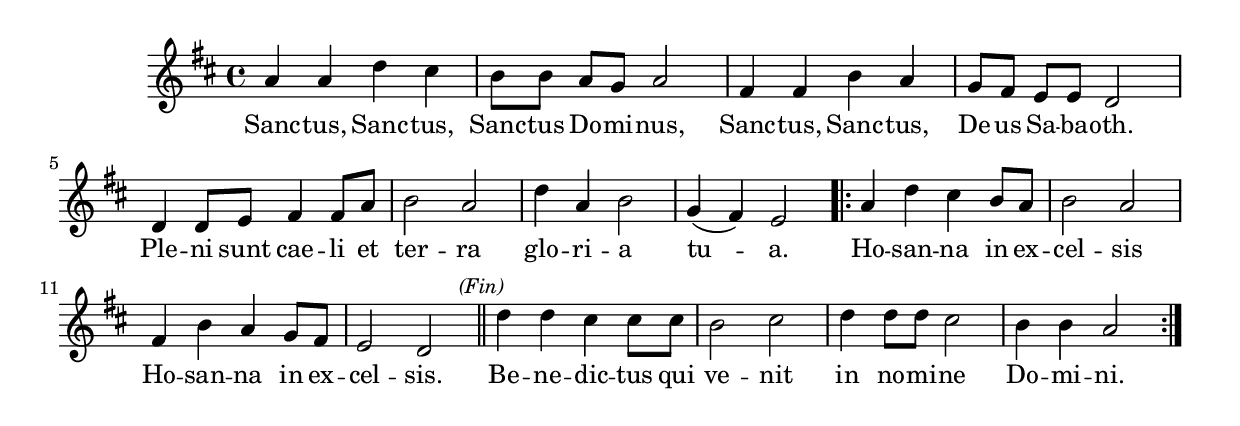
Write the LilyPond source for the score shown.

melody = {
  \key d \major
  \relative c'' {
    a a d cis
    b8[ b] a g a2
    fis4 fis b a
    g8[ fis] e e d2

    d4 d8 e fis4 fis8 a
    b2 a
    d4 a b2
    g4( fis) e2

    \repeat volta 2 {
      a4 d cis b8 a
      b2 a2
      fis4 b a g8 fis
      e2 d \bar "||" \mark \markup {\small \italic "(Fin)"}

      d'4 d cis cis8 cis
      b2 cis
      d4 d8 d cis2
      b4 b a2
    }
  }
}

lyr = \lyricmode {
  Sanc -- tus, Sanc -- tus,
  Sanc -- tus Do -- mi -- nus,
  Sanc -- tus, Sanc -- tus,
  De -- us Sa -- ba -- oth.

  Ple -- ni sunt cae -- li et
  ter -- ra
  glo -- ri -- a
  tu -- a.

  Ho -- san -- na in ex --
  cel -- sis
  Ho -- san -- na in ex --
  cel -- sis.

  Be -- ne -- dic -- tus qui
  ve -- nit
  in no -- mi -- ne
  Do -- mi -- ni.
}

\score{
  <<
    \new Voice = "melody" { \melody }
    \new Lyrics \lyricsto "melody" { \lyr }
  >>
  \layout {}
  \midi {}
}
